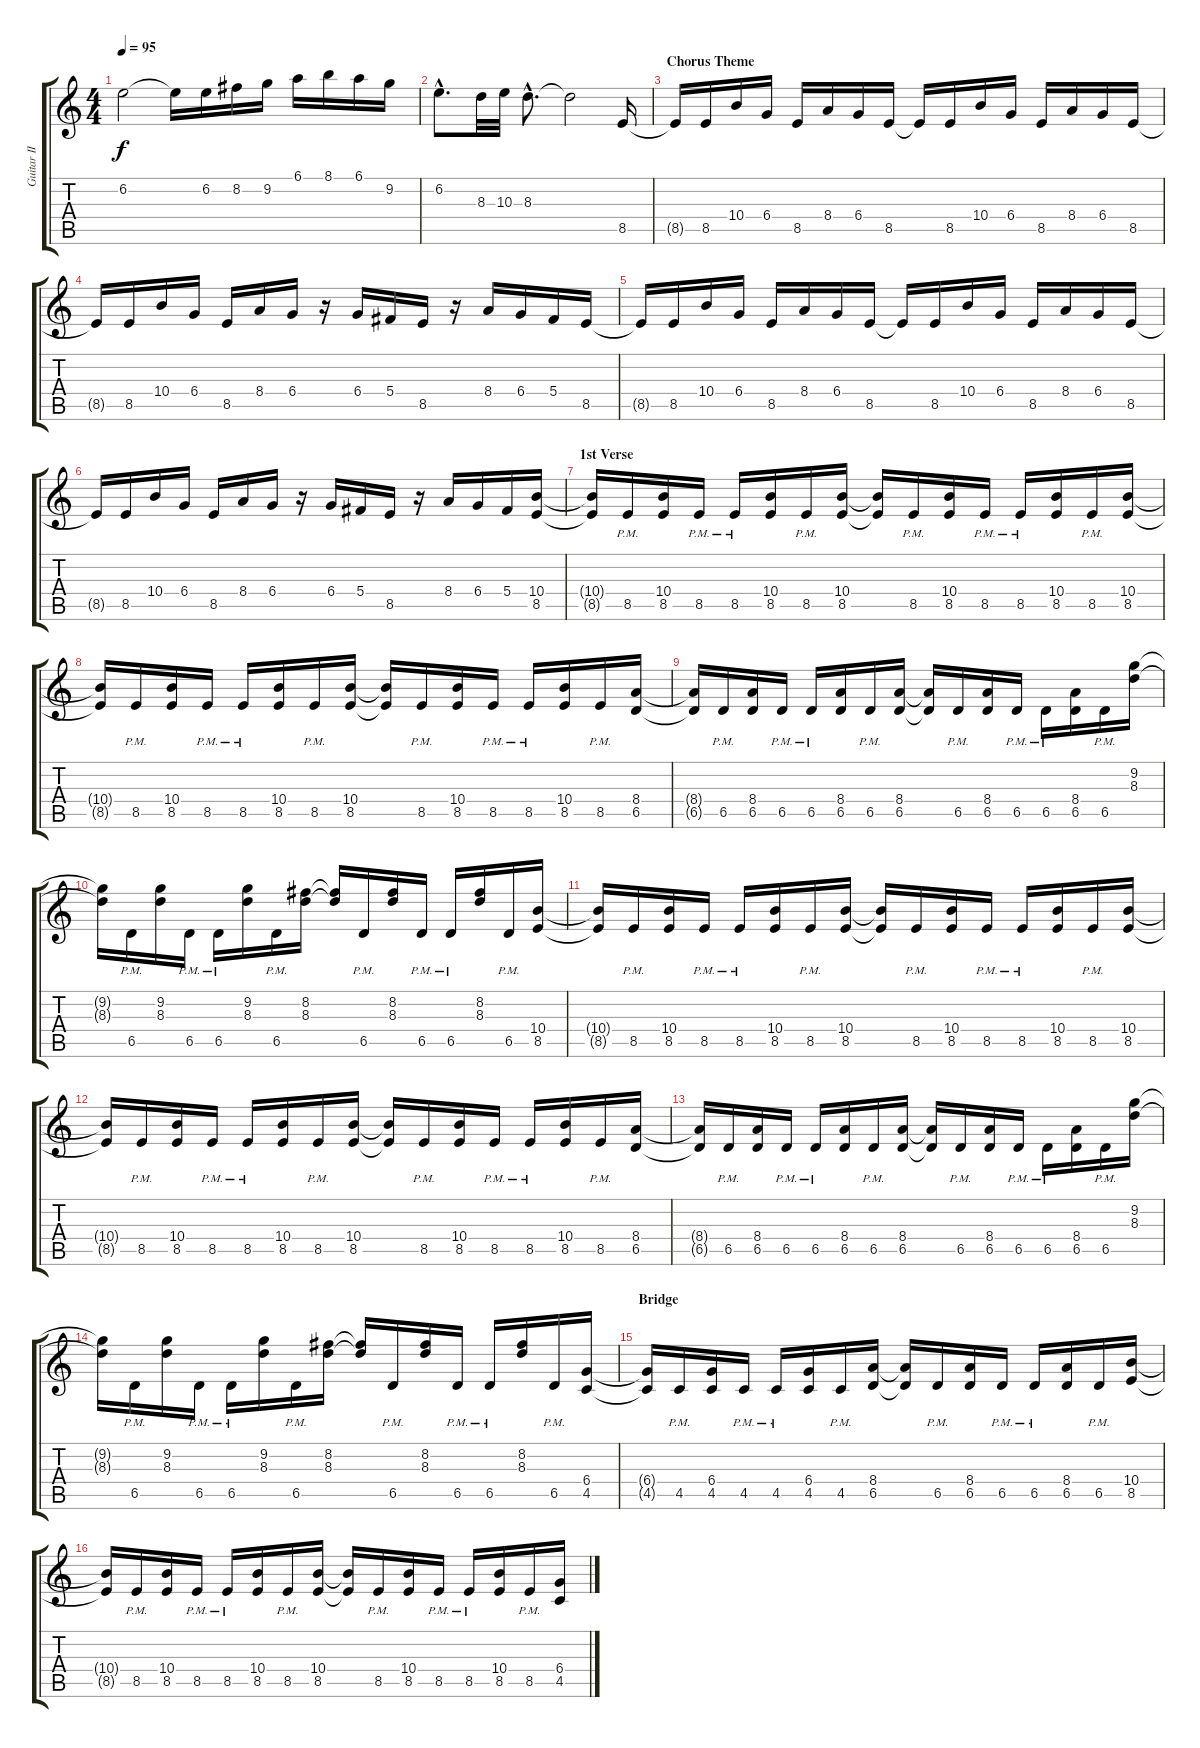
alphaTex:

\track ("Guitar II" "Guitar II") {instrument electricguitarclean}
\staff {score tabs}
\tuning (Eb4 Bb3 Gb3 Db3 Ab2 Eb2) {hide}
\ts (4 4)
\tempo 95
\clef g2
\ks c
6.2.2{dy f} 6.2{t}.16 6.2.16 8.2.16 9.2.16 6.1.16 8.1.16 6.1.16 9.2.16 |
6.2{hac}.8{d} 8.3.32 10.3.32 8.3{hac}.8{d} 8.3{t}.2 8.5.16 |
\section ("" "Chorus Theme")
8.5{t}.16 8.5.16 10.4.16 6.4.16 8.5.16 8.4.16 6.4.16 8.5.16 8.5{t}.16 8.5.16 10.4.16 6.4.16 8.5.16 8.4.16 6.4.16 8.5.16 |
8.5{t}.16 8.5.16 10.4.16 6.4.16 8.5.16 8.4.16 6.4.16 r.16 6.4.16 5.4.16 8.5.16 r.16 8.4.16 6.4.16 5.4.16 8.5.16 |
8.5{t}.16 8.5.16 10.4.16 6.4.16 8.5.16 8.4.16 6.4.16 8.5.16 8.5{t}.16 8.5.16 10.4.16 6.4.16 8.5.16 8.4.16 6.4.16 8.5.16 |
8.5{t}.16 8.5.16 10.4.16 6.4.16 8.5.16 8.4.16 6.4.16 r.16 6.4.16 5.4.16 8.5.16 r.16 8.4.16 6.4.16 5.4.16 (10.4 8.5).16 |
\section ("" "1st Verse")
(10.4{t} 8.5{t}).16 8.5{pm}.16 (10.4 8.5).16 8.5{pm}.16 8.5{pm}.16 (10.4 8.5).16 8.5{pm}.16 (10.4 8.5).16 (10.4{t} 8.5{t}).16 8.5{pm}.16 (10.4 8.5).16 8.5{pm}.16 8.5{pm}.16 (10.4 8.5).16 8.5{pm}.16 (10.4 8.5).16 |
(10.4{t} 8.5{t}).16 8.5{pm}.16 (10.4 8.5).16 8.5{pm}.16 8.5{pm}.16 (10.4 8.5).16 8.5{pm}.16 (10.4 8.5).16 (10.4{t} 8.5{t}).16 8.5{pm}.16 (10.4 8.5).16 8.5{pm}.16 8.5{pm}.16 (10.4 8.5).16 8.5{pm}.16 (8.4 6.5).16 |
(8.4{t} 6.5{t}).16 6.5{pm}.16 (8.4 6.5).16 6.5{pm}.16 6.5{pm}.16 (8.4 6.5).16 6.5{pm}.16 (8.4 6.5).16 (8.4{t} 6.5{t}).16 6.5{pm}.16 (8.4 6.5).16 6.5{pm}.16 6.5{pm}.16 (8.4 6.5).16 6.5{pm}.16 (9.2 8.3).16 |
(9.2{t} 8.3{t}).16 6.5{pm}.16 (9.2 8.3).16 6.5{pm}.16 6.5{pm}.16 (9.2 8.3).16 6.5{pm}.16 (8.2 8.3).16 (8.2{t} 8.3{t}).16 6.5{pm}.16 (8.2 8.3).16 6.5{pm}.16 6.5{pm}.16 (8.2 8.3).16 6.5{pm}.16 (10.4 8.5).16 |
(10.4{t} 8.5{t}).16 8.5{pm}.16 (10.4 8.5).16 8.5{pm}.16 8.5{pm}.16 (10.4 8.5).16 8.5{pm}.16 (10.4 8.5).16 (10.4{t} 8.5{t}).16 8.5{pm}.16 (10.4 8.5).16 8.5{pm}.16 8.5{pm}.16 (10.4 8.5).16 8.5{pm}.16 (10.4 8.5).16 |
(10.4{t} 8.5{t}).16 8.5{pm}.16 (10.4 8.5).16 8.5{pm}.16 8.5{pm}.16 (10.4 8.5).16 8.5{pm}.16 (10.4 8.5).16 (10.4{t} 8.5{t}).16 8.5{pm}.16 (10.4 8.5).16 8.5{pm}.16 8.5{pm}.16 (10.4 8.5).16 8.5{pm}.16 (8.4 6.5).16 |
(8.4{t} 6.5{t}).16 6.5{pm}.16 (8.4 6.5).16 6.5{pm}.16 6.5{pm}.16 (8.4 6.5).16 6.5{pm}.16 (8.4 6.5).16 (8.4{t} 6.5{t}).16 6.5{pm}.16 (8.4 6.5).16 6.5{pm}.16 6.5{pm}.16 (8.4 6.5).16 6.5{pm}.16 (9.2 8.3).16 |
(9.2{t} 8.3{t}).16 6.5{pm}.16 (9.2 8.3).16 6.5{pm}.16 6.5{pm}.16 (9.2 8.3).16 6.5{pm}.16 (8.2 8.3).16 (8.2{t} 8.3{t}).16 6.5{pm}.16 (8.2 8.3).16 6.5{pm}.16 6.5{pm}.16 (8.2 8.3).16 6.5{pm}.16 (6.4 4.5).16 |
\section ("" "Bridge")
(6.4{t} 4.5{t}).16 4.5{pm}.16 (6.4 4.5).16 4.5{pm}.16 4.5{pm}.16 (6.4 4.5).16 4.5{pm}.16 (8.4 6.5).16 (8.4{t} 6.5{t}).16 6.5{pm}.16 (8.4 6.5).16 6.5{pm}.16 6.5{pm}.16 (8.4 6.5).16 6.5{pm}.16 (10.4 8.5).16 |
(10.4{t} 8.5{t}).16 8.5{pm}.16 (10.4 8.5).16 8.5{pm}.16 8.5{pm}.16 (10.4 8.5).16 8.5{pm}.16 (10.4 8.5).16 (10.4{t} 8.5{t}).16 8.5{pm}.16 (10.4 8.5).16 8.5{pm}.16 8.5{pm}.16 (10.4 8.5).16 8.5{pm}.16 (6.4 4.5).16
